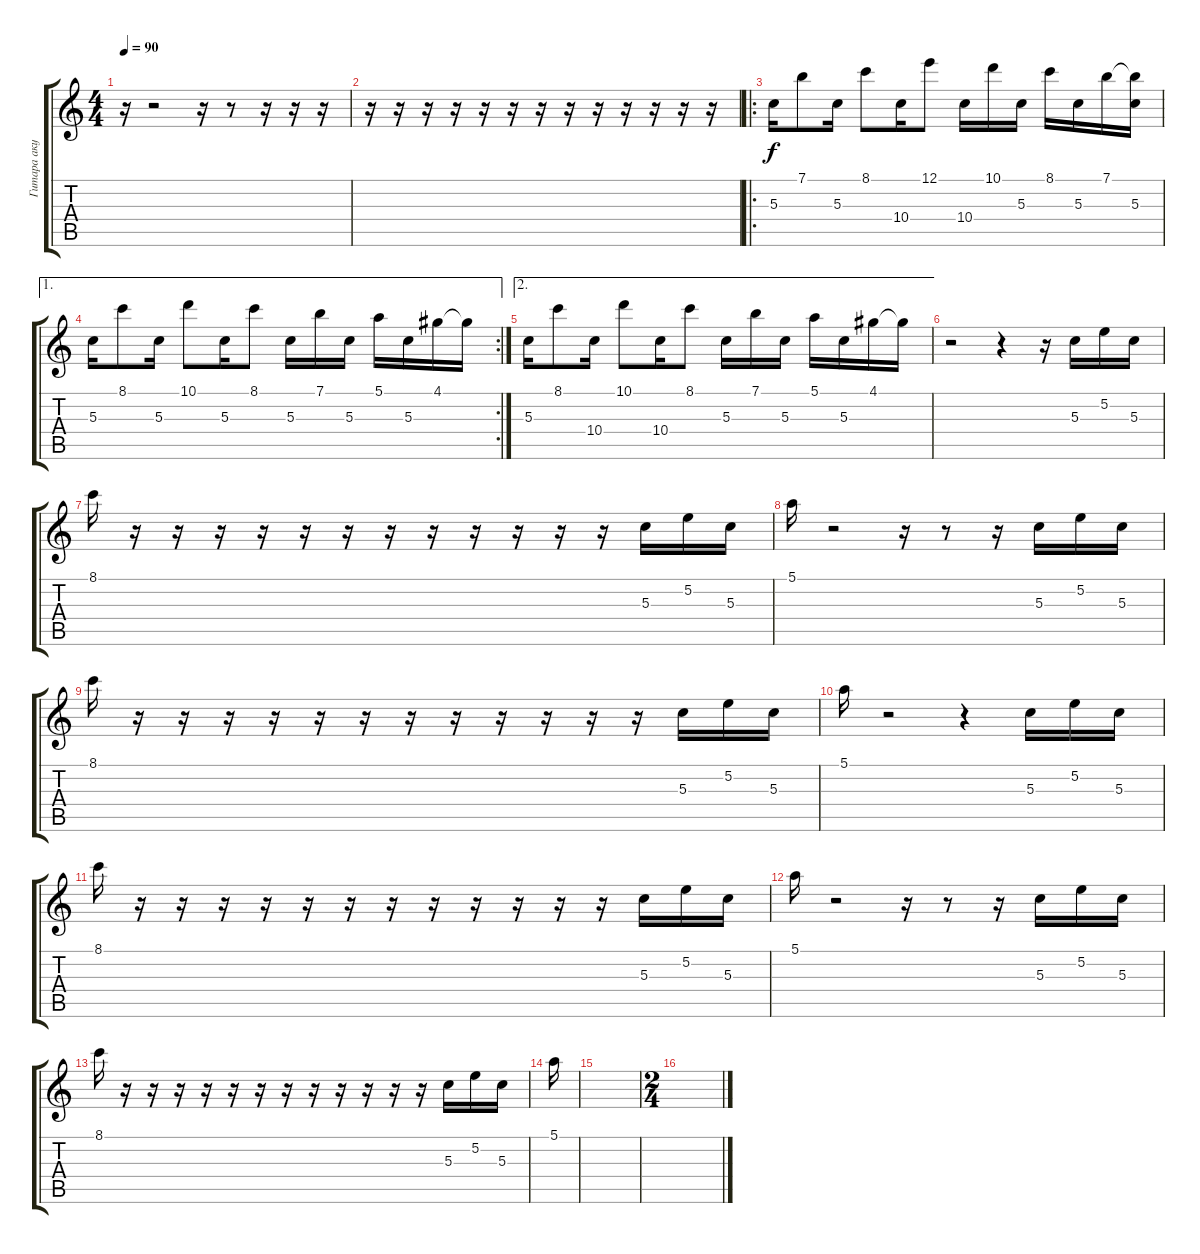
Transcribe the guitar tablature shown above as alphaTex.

\track ("Гитара акустич." "Гитара аку") {instrument acousticguitarsteel}
\staff {score tabs}
\tuning (E4 B3 G3 D3 A2 E2) {hide}
\ts (4 4)
\tempo 90
\clef g2
\ks c
r.16{dy f} r.2 r.16 r.8 r.16 r.16 r.16 |
r.16 r.16 r.16 r.16 r.16 r.16 r.16 r.16 r.16 r.16 r.16 r.16 r.16 |
\ro
5.3.16 7.1.8 5.3.16 8.1.8 10.4.16 12.1.8 10.4.16 10.1.16 5.3.16 8.1.16 5.3.16 7.1.16 (7.1{t} 5.3).16 |
\ae 1
\rc 2
5.3.16 8.1.8 5.3.16 10.1.8 5.3.16 8.1.8 5.3.16 7.1.16 5.3.16 5.1.16 5.3.16 4.1.16 4.1{t}.16 |
\ae 2
5.3.16 8.1.8 10.4.16 10.1.8 10.4.16 8.1.8 5.3.16 7.1.16 5.3.16 5.1.16 5.3.16 4.1.16 4.1{t}.16 |
r.2 r.4 r.16 5.3.16 5.2.16 5.3.16 |
8.1.16 r.16 r.16 r.16 r.16 r.16 r.16 r.16 r.16 r.16 r.16 r.16 r.16 5.3.16 5.2.16 5.3.16 |
5.1.16 r.2 r.16 r.8 r.16 5.3.16 5.2.16 5.3.16 |
8.1.16 r.16 r.16 r.16 r.16 r.16 r.16 r.16 r.16 r.16 r.16 r.16 r.16 5.3.16 5.2.16 5.3.16 |
5.1.16 r.2 r.4 5.3.16 5.2.16 5.3.16 |
8.1.16 r.16 r.16 r.16 r.16 r.16 r.16 r.16 r.16 r.16 r.16 r.16 r.16 5.3.16 5.2.16 5.3.16 |
5.1.16 r.2 r.16 r.8 r.16 5.3.16 5.2.16 5.3.16 |
8.1.16 r.16 r.16 r.16 r.16 r.16 r.16 r.16 r.16 r.16 r.16 r.16 r.16 5.3.16 5.2.16 5.3.16 |
5.1.16 |
|
\ts (2 4)
